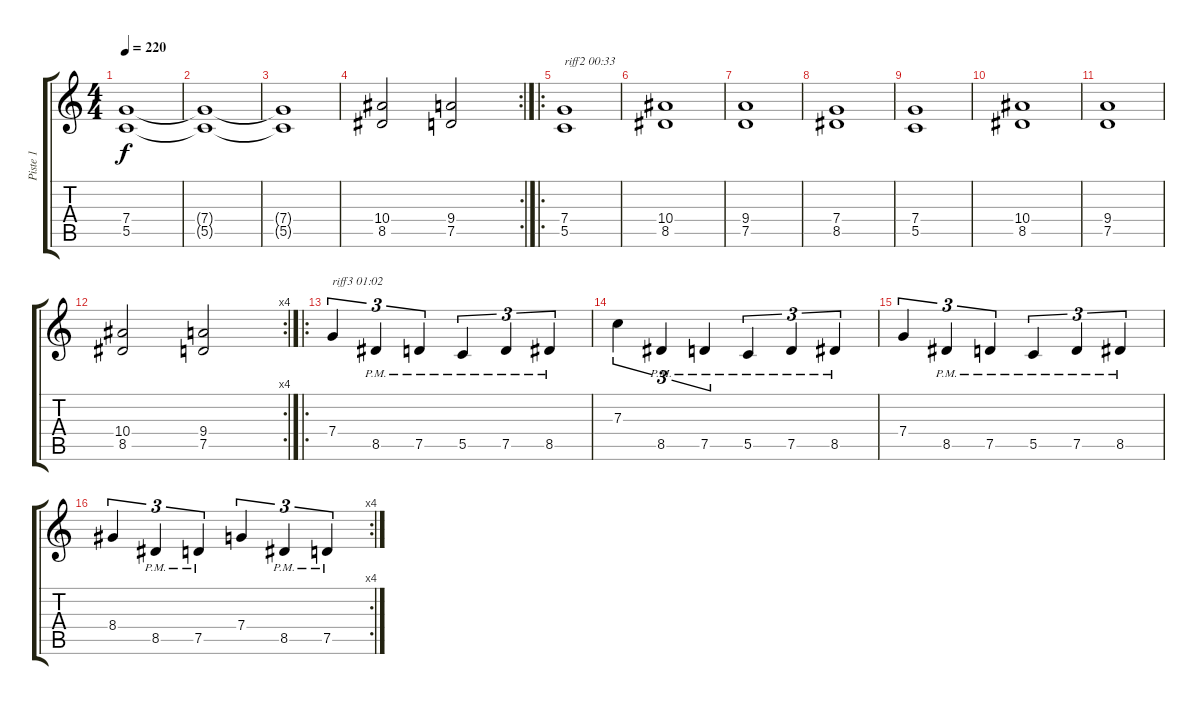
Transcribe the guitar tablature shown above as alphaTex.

\track ("Piste 1" "Piste 1") {instrument distortionguitar}
\staff {score tabs}
\tuning (D4 A3 F3 C3 G2 D2) {hide}
\ts (4 4)
\tempo 220
\clef g2
\ks c
(7.4 5.5).1{dy f} |
(7.4{t} 5.5{t}).1 |
(7.4{t} 5.5{t}).1 |
\rc 2
(10.4 8.5).2 (9.4 7.5).2 |
\ro
(7.4 5.5).1{txt "riff2 00:33"} |
(10.4 8.5).1 |
(9.4 7.5).1 |
(7.4 8.5).1 |
(7.4 5.5).1 |
(10.4 8.5).1 |
(9.4 7.5).1 |
\rc 4
(10.4 8.5).2 (9.4 7.5).2 |
\ro
7.4.4{tu (3 2) txt "riff3 01:02"} 8.5{pm}.4{tu (3 2)} 7.5{pm}.4{tu (3 2)} 5.5{pm}.4{tu (3 2)} 7.5{pm}.4{tu (3 2)} 8.5{pm}.4{tu (3 2)} |
7.3.4{tu (3 2)} 8.5{pm}.4{tu (3 2)} 7.5{pm}.4{tu (3 2)} 5.5{pm}.4{tu (3 2)} 7.5{pm}.4{tu (3 2)} 8.5{pm}.4{tu (3 2)} |
7.4.4{tu (3 2)} 8.5{pm}.4{tu (3 2)} 7.5{pm}.4{tu (3 2)} 5.5{pm}.4{tu (3 2)} 7.5{pm}.4{tu (3 2)} 8.5{pm}.4{tu (3 2)} |
\rc 4
8.4.4{tu (3 2)} 8.5{pm}.4{tu (3 2)} 7.5{pm}.4{tu (3 2)} 7.4.4{tu (3 2)} 8.5{pm}.4{tu (3 2)} 7.5{pm}.4{tu (3 2)}
